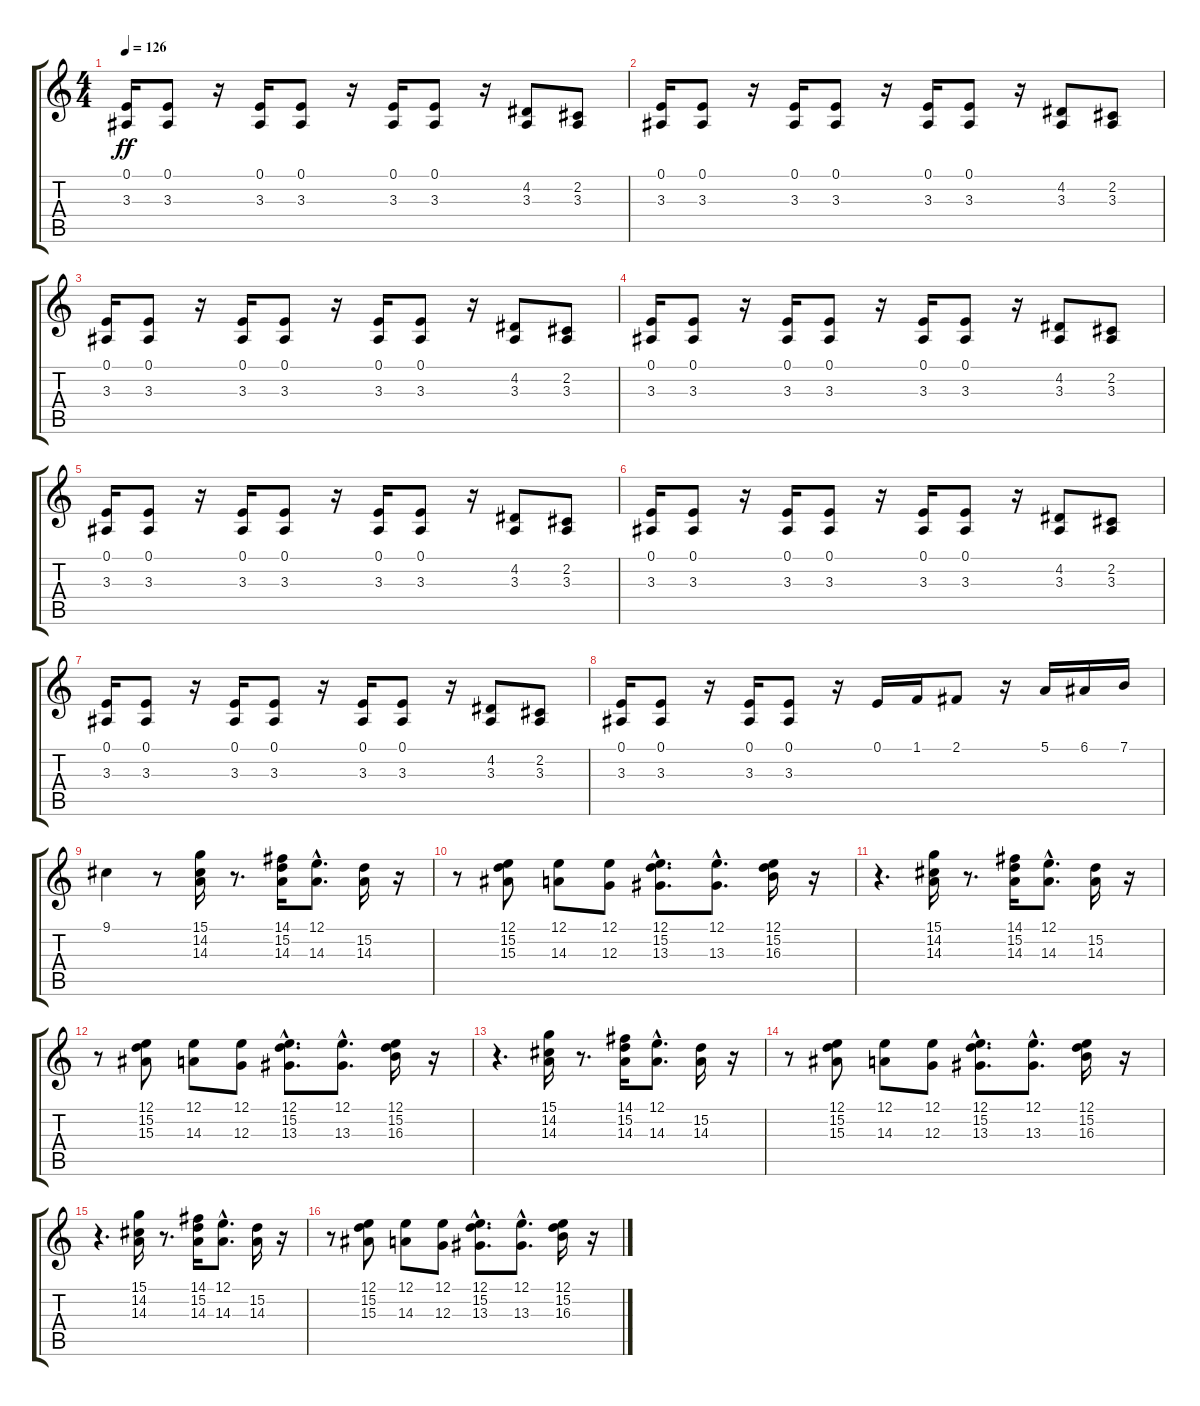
\track "" {instrument brightacousticpiano}
\staff {score tabs}
\tuning (E4 B3 G3 D3 A2 E2) {hide}
\ts (4 4)
\tempo 126
\clef g2
\ks c
(0.1 3.3).16{dy ff} (0.1 3.3).8 r.16 (0.1 3.3).16 (0.1 3.3).8 r.16 (0.1 3.3).16 (0.1 3.3).8 r.16 (4.2 3.3).8 (2.2 3.3).8 |
(0.1 3.3).16 (0.1 3.3).8 r.16 (0.1 3.3).16 (0.1 3.3).8 r.16 (0.1 3.3).16 (0.1 3.3).8 r.16 (4.2 3.3).8 (2.2 3.3).8 |
(0.1 3.3).16 (0.1 3.3).8 r.16 (0.1 3.3).16 (0.1 3.3).8 r.16 (0.1 3.3).16 (0.1 3.3).8 r.16 (4.2 3.3).8 (2.2 3.3).8 |
(0.1 3.3).16 (0.1 3.3).8 r.16 (0.1 3.3).16 (0.1 3.3).8 r.16 (0.1 3.3).16 (0.1 3.3).8 r.16 (4.2 3.3).8 (2.2 3.3).8 |
(0.1 3.3).16 (0.1 3.3).8 r.16 (0.1 3.3).16 (0.1 3.3).8 r.16 (0.1 3.3).16 (0.1 3.3).8 r.16 (4.2 3.3).8 (2.2 3.3).8 |
(0.1 3.3).16 (0.1 3.3).8 r.16 (0.1 3.3).16 (0.1 3.3).8 r.16 (0.1 3.3).16 (0.1 3.3).8 r.16 (4.2 3.3).8 (2.2 3.3).8 |
(0.1 3.3).16 (0.1 3.3).8 r.16 (0.1 3.3).16 (0.1 3.3).8 r.16 (0.1 3.3).16 (0.1 3.3).8 r.16 (4.2 3.3).8 (2.2 3.3).8 |
(0.1 3.3).16 (0.1 3.3).8 r.16 (0.1 3.3).16 (0.1 3.3).8 r.16 0.1.16 1.1.16 2.1.8 r.16 5.1.16 6.1.16 7.1.16 |
9.1.4 r.8 (15.1 14.2 14.3).16 r.8{d} (14.1 15.2 14.3).16 (12.1{hac} 14.3{hac}).8{d} (15.2 14.3).16 r.16 |
r.8 (12.1 15.2 15.3).8 (12.1 14.3).8 (12.1 12.3).8 (12.1{hac} 15.2{hac} 13.3{hac}).8{d} (12.1{hac} 13.3{hac}).8{d} (12.1 15.2 16.3).16 r.16 |
r.4{d} (15.1 14.2 14.3).16 r.8{d} (14.1 15.2 14.3).16 (12.1{hac} 14.3{hac}).8{d} (15.2 14.3).16 r.16 |
r.8 (12.1 15.2 15.3).8 (12.1 14.3).8 (12.1 12.3).8 (12.1{hac} 15.2{hac} 13.3{hac}).8{d} (12.1{hac} 13.3{hac}).8{d} (12.1 15.2 16.3).16 r.16 |
r.4{d} (15.1 14.2 14.3).16 r.8{d} (14.1 15.2 14.3).16 (12.1{hac} 14.3{hac}).8{d} (15.2 14.3).16 r.16 |
r.8 (12.1 15.2 15.3).8 (12.1 14.3).8 (12.1 12.3).8 (12.1{hac} 15.2{hac} 13.3{hac}).8{d} (12.1{hac} 13.3{hac}).8{d} (12.1 15.2 16.3).16 r.16 |
r.4{d} (15.1 14.2 14.3).16 r.8{d} (14.1 15.2 14.3).16 (12.1{hac} 14.3{hac}).8{d} (15.2 14.3).16 r.16 |
r.8 (12.1 15.2 15.3).8 (12.1 14.3).8 (12.1 12.3).8 (12.1{hac} 15.2{hac} 13.3{hac}).8{d} (12.1{hac} 13.3{hac}).8{d} (12.1 15.2 16.3).16 r.16
